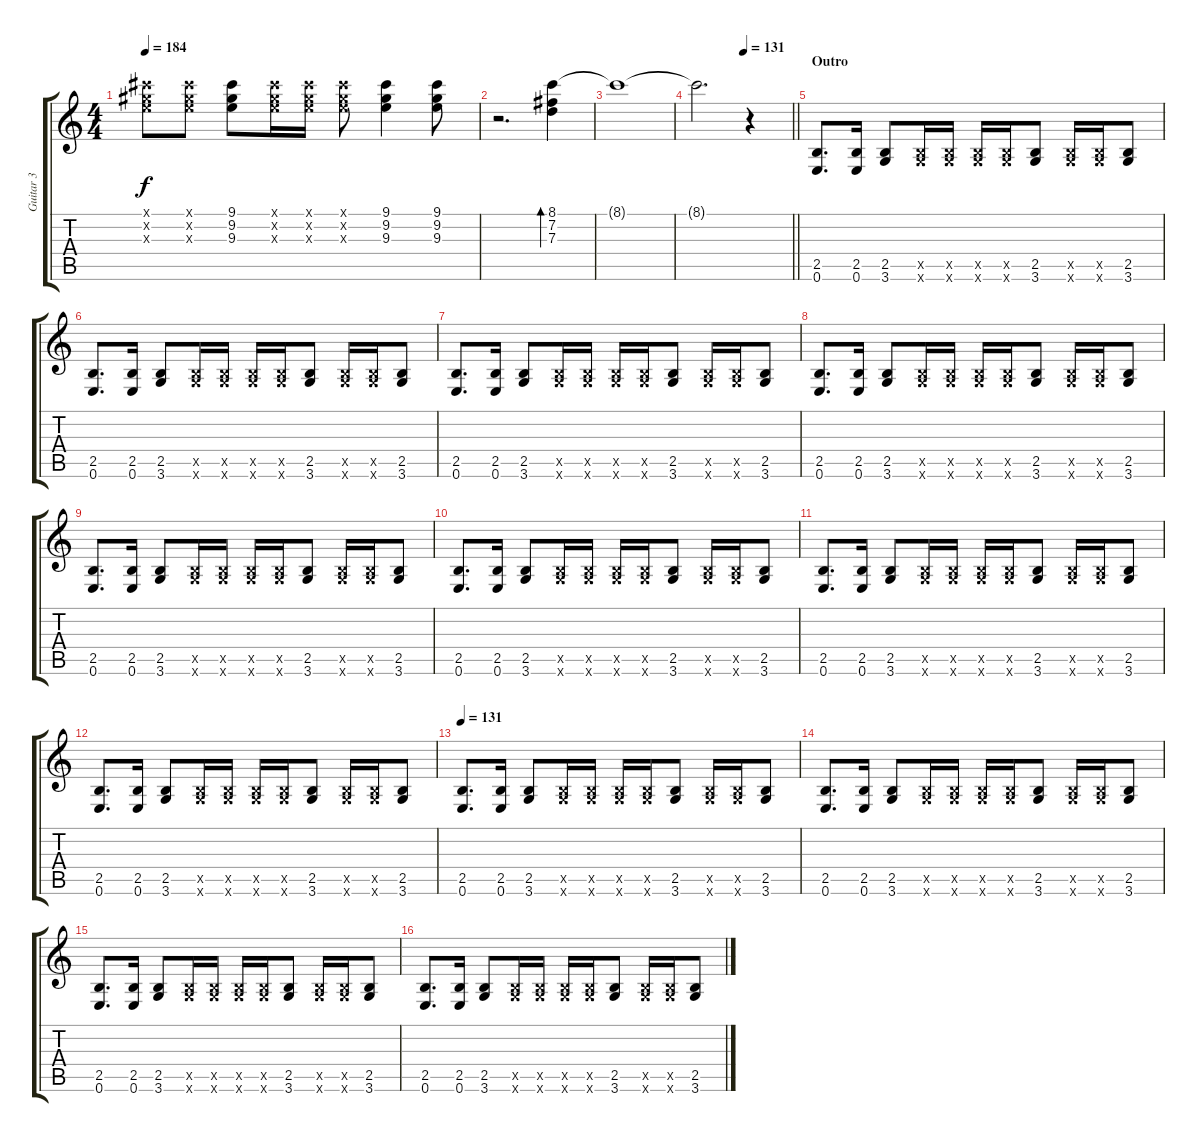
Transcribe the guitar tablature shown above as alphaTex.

\track ("Guitar 3" "Guitar 3") {instrument distortionguitar}
\staff {score tabs}
\tuning (E4 B3 G3 D3 A2 E2) {hide}
\ts (4 4)
\tempo 184
\clef g2
\ks c
(9.1{x} 9.2{x} 9.3{x}).8{dy f} (9.1{x} 9.2{x} 9.3{x}).8 (9.1 9.2 9.3).8 (9.1{x} 9.2{x} 9.3{x}).16 (9.1{x} 9.2{x} 9.3{x}).16 (9.1{x} 9.2{x} 9.3{x}).8 (9.1 9.2 9.3).4 (9.1 9.2 9.3).8 |
r.2{d} (8.1 7.2 7.3).4{bd 480 instrument electricguitarclean} |
8.1{t}.1 |
\tempo (131 0.5)
\barLineRight lightlight
8.1{t}.2{d} r.4 |
\section ("" "Outro")
(2.5 0.6).8{d instrument distortionguitar} (2.5 0.6).16 (2.5 3.6).8 (2.5{x} 3.6{x}).16 (2.5{x} 3.6{x}).16 (2.5{x} 3.6{x}).16 (2.5{x} 3.6{x}).16 (2.5 3.6).8 (2.5{x} 3.6{x}).16 (2.5{x} 3.6{x}).16 (2.5 3.6).8 |
(2.5 0.6).8{d} (2.5 0.6).16 (2.5 3.6).8 (2.5{x} 3.6{x}).16 (2.5{x} 3.6{x}).16 (2.5{x} 3.6{x}).16 (2.5{x} 3.6{x}).16 (2.5 3.6).8 (2.5{x} 3.6{x}).16 (2.5{x} 3.6{x}).16 (2.5 3.6).8 |
(2.5 0.6).8{d} (2.5 0.6).16 (2.5 3.6).8 (2.5{x} 3.6{x}).16 (2.5{x} 3.6{x}).16 (2.5{x} 3.6{x}).16 (2.5{x} 3.6{x}).16 (2.5 3.6).8 (2.5{x} 3.6{x}).16 (2.5{x} 3.6{x}).16 (2.5 3.6).8 |
(2.5 0.6).8{d} (2.5 0.6).16 (2.5 3.6).8 (2.5{x} 3.6{x}).16 (2.5{x} 3.6{x}).16 (2.5{x} 3.6{x}).16 (2.5{x} 3.6{x}).16 (2.5 3.6).8 (2.5{x} 3.6{x}).16 (2.5{x} 3.6{x}).16 (2.5 3.6).8 |
(2.5 0.6).8{d} (2.5 0.6).16 (2.5 3.6).8 (2.5{x} 3.6{x}).16 (2.5{x} 3.6{x}).16 (2.5{x} 3.6{x}).16 (2.5{x} 3.6{x}).16 (2.5 3.6).8 (2.5{x} 3.6{x}).16 (2.5{x} 3.6{x}).16 (2.5 3.6).8 |
(2.5 0.6).8{d} (2.5 0.6).16 (2.5 3.6).8 (2.5{x} 3.6{x}).16 (2.5{x} 3.6{x}).16 (2.5{x} 3.6{x}).16 (2.5{x} 3.6{x}).16 (2.5 3.6).8 (2.5{x} 3.6{x}).16 (2.5{x} 3.6{x}).16 (2.5 3.6).8 |
(2.5 0.6).8{d} (2.5 0.6).16 (2.5 3.6).8 (2.5{x} 3.6{x}).16 (2.5{x} 3.6{x}).16 (2.5{x} 3.6{x}).16 (2.5{x} 3.6{x}).16 (2.5 3.6).8 (2.5{x} 3.6{x}).16 (2.5{x} 3.6{x}).16 (2.5 3.6).8 |
(2.5 0.6).8{d} (2.5 0.6).16 (2.5 3.6).8 (2.5{x} 3.6{x}).16 (2.5{x} 3.6{x}).16 (2.5{x} 3.6{x}).16 (2.5{x} 3.6{x}).16 (2.5 3.6).8 (2.5{x} 3.6{x}).16 (2.5{x} 3.6{x}).16 (2.5 3.6).8 |
\tempo 131
(2.5 0.6).8{d} (2.5 0.6).16 (2.5 3.6).8 (2.5{x} 3.6{x}).16 (2.5{x} 3.6{x}).16 (2.5{x} 3.6{x}).16 (2.5{x} 3.6{x}).16 (2.5 3.6).8 (2.5{x} 3.6{x}).16 (2.5{x} 3.6{x}).16 (2.5 3.6).8 |
(2.5 0.6).8{d} (2.5 0.6).16 (2.5 3.6).8 (2.5{x} 3.6{x}).16 (2.5{x} 3.6{x}).16 (2.5{x} 3.6{x}).16 (2.5{x} 3.6{x}).16 (2.5 3.6).8 (2.5{x} 3.6{x}).16 (2.5{x} 3.6{x}).16 (2.5 3.6).8 |
(2.5 0.6).8{d} (2.5 0.6).16 (2.5 3.6).8 (2.5{x} 3.6{x}).16 (2.5{x} 3.6{x}).16 (2.5{x} 3.6{x}).16 (2.5{x} 3.6{x}).16 (2.5 3.6).8 (2.5{x} 3.6{x}).16 (2.5{x} 3.6{x}).16 (2.5 3.6).8 |
(2.5 0.6).8{d} (2.5 0.6).16 (2.5 3.6).8 (2.5{x} 3.6{x}).16 (2.5{x} 3.6{x}).16 (2.5{x} 3.6{x}).16 (2.5{x} 3.6{x}).16 (2.5 3.6).8 (2.5{x} 3.6{x}).16 (2.5{x} 3.6{x}).16 (2.5 3.6).8
